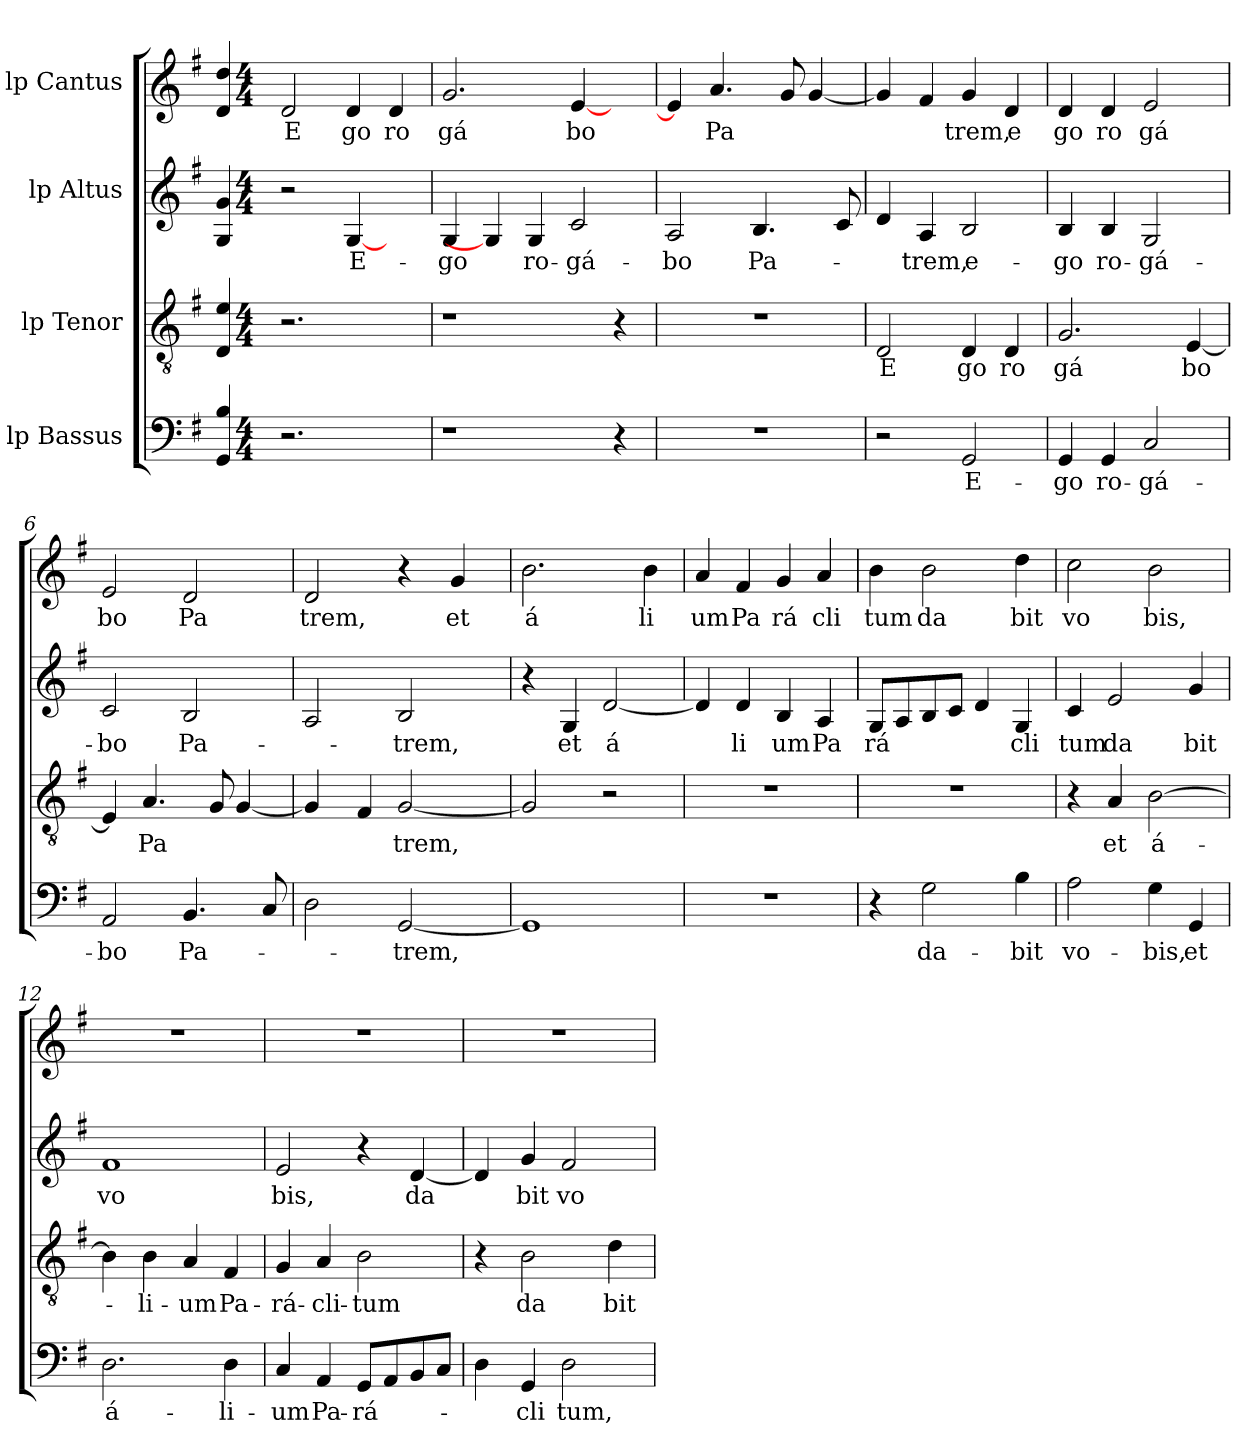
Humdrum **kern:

**kern	**text	**kern	**text	**kern	**text	**kern	**text
*part4	*part4	*part3	*part3	*part2	*part2	*part1	*part1
*staff4	*staff4	*staff3	*staff3	*staff2	*staff2	*staff1	*staff1
*I"lp Bassus	*	*I"lp Tenor	*	*I"lp Altus	*	*I"lp Cantus	*
!!LO:PB:g=z
*stria5	*	*stria5	*	*stria5	*	*stria5	*
*clefF4	*	*clefGv2	*	*clefG2	*	*clefG2	*
*k[f#]	*	*k[f#]	*	*k[f#]	*	*k[f#]	*
*G:	*	*G:	*	*G:	*	*G:	*
=1	=1	=1	=1	=1	=1	=1	=1
4B/ 4GG/	.	4e/ 4D/	.	4g/ 4G/	.	4dd/ 4d/	.
*M4/4	*	*M4/4	*	*M4/4	*	*M4/4	*
*met(c)	*	*met(c)	*	*met(c)	*	*met(c)	*
!	!	!	!	!	!	!	!LO:LY:b:cj
2.r	.	2.r	.	2r	.	2d/	E
!	!	!	!	!	!LO:LY:b:cj	!	!LO:LY:b:cj
.	.	.	.	[4G/	E-	4d/	go
!	!	!	!	!	!	!	!LO:LY:b:cj
4ryy	.	4ryy	.	4ryy	.	4d/	ro
=2	=2	=2	=2	=2	=2	=2	=2
!	!	!	!	!	!LO:LY:b:cj	!	!LO:LY:b:cj
1r	.	1r	.	4G/	-go	2.g/	gá
.	.	.	.	4G/]	.	.	.
!	!	!	!	!	!LO:LY:b:cj	!	!
.	.	.	.	4G/	ro-	.	.
!	!	!	!	!	!LO:LY:b:cj	!	!LO:LY:b:cj
.	.	.	.	2c/	-gá-	[<4e/	bo
4r	.	4r	.	.	.	4ryy	.
=3	=3	=3	=3	=3	=3	=3	=3
!	!	!	!	!	!LO:LY:b:cj	!	!
1r	.	1r	.	2A/	-bo	4e/]	.
!	!	!	!	!	!	!	!LO:LY:b:cj
.	.	.	.	.	.	4.a/	Pa
!	!	!	!	!	!LO:LY:b:cj	!	!
.	.	.	.	4.B/	Pa-	.	.
.	.	.	.	.	.	8g/	.
.	.	.	.	.	.	[<4g/	.
.	.	.	.	8c/	.	.	.
=4	=4	=4	=4	=4	=4	=4	=4
!	!	!	!LO:LY:b:cj	!	!	!	!
2r	.	2D/	E	4d/	.	4g/]	.
!	!	!	!	!	!LO:LY:b:cj	!	!
.	.	.	.	4A/	-trem,	4f#/	.
!	!LO:LY:b:cj	!	!LO:LY:b:cj	!	!LO:LY:b:cj	!	!LO:LY:b:cj
2GG/	E-	4D/	go	2B/	e-	4g/	trem,
!	!	!	!LO:LY:b:cj	!	!	!	!LO:LY:b:cj
.	.	4D/	ro	.	.	4d/	e
=5	=5	=5	=5	=5	=5	=5	=5
!	!LO:LY:b:cj	!	!LO:LY:b:cj	!	!LO:LY:b:cj	!	!LO:LY:b:cj
4GG/	-go	2.G/	gá	4B/	-go	4d/	go
!	!LO:LY:b:cj	!	!	!	!LO:LY:b:cj	!	!LO:LY:b:cj
4GG/	ro-	.	.	4B/	ro-	4d/	ro
!	!LO:LY:b:cj	!	!	!	!LO:LY:b:cj	!	!LO:LY:b:cj
2C/	-gá-	.	.	2G/	-gá-	2e/	gá
!	!	!	!LO:LY:b:cj	!	!	!	!
.	.	[<4E/	bo	.	.	.	.
=6	=6	=6	=6	=6	=6	=6	=6
!	!LO:LY:b:cj	!	!	!	!LO:LY:b:cj	!	!LO:LY:b:cj
2AA/	-bo	4E/]	.	2c/	-bo	2e/	bo
!	!	!	!LO:LY:b:cj	!	!	!	!
.	.	4.A/	Pa	.	.	.	.
!	!LO:LY:b:cj	!	!	!	!LO:LY:b:cj	!	!LO:LY:b:cj
4.BB/	Pa-	.	.	2B/	Pa-	2d/	Pa
.	.	8G/	.	.	.	.	.
.	.	[>4G/	.	.	.	.	.
8C/	.	.	.	.	.	.	.
!!LO:LB:g=z
=7	=7	=7	=7	=7	=7	=7	=7
!	!	!	!	!	!	!	!LO:LY:b:cj
*^	*	*^	*	*	*	*	*
2D\	16.ryy	.	4G/]	16.ryy	.	2A/	.	2d/	trem,
.	2ryy	.	.	2ryy	.	.	.	.	.
.	.	.	4F#/	.	.	.	.	.	.
!	!	!LO:LY:b:cj	!	!	!LO:LY:b:cj	!	!LO:LY:b:cj	!	!
[<2GG/	.	-trem,	[<2G/	.	trem,	2B/	-trem,	4r	.
.	4ryy	.	.	4ryy	.	.	.	.	.
!	!	!	!	!	!	!	!	!	!LO:LY:b:cj
.	.	.	.	.	.	.	.	4g/	et
.	8ryy	.	.	8ryy	.	.	.	.	.
.	32ryy	.	.	32ryy	.	.	.	.	.
=8	=8	=8	=8	=8	=8	=8	=8	=8	=8
!	!	!	!	!	!	!	!	!	!LO:LY:b:cj
*v	*v	*	*	*	*	*	*	*	*
*	*	*v	*v	*	*	*	*	*
1GG]	.	2G/]	.	4r	.	2.b\	á
!	!	!	!	!	!LO:LY:b:cj	!	!
.	.	.	.	4G/	et	.	.
!	!	!	!	!	!LO:LY:b:cj	!	!
.	.	2r	.	[<2d/	á	.	.
!	!	!	!	!	!	!	!LO:LY:b:cj
.	.	.	.	.	.	4b\	li
=9	=9	=9	=9	=9	=9	=9	=9
!	!	!	!	!	!	!	!LO:LY:b:cj
1r	.	1r	.	4d/]	.	4a/	um
!	!	!	!	!	!LO:LY:b:cj	!	!LO:LY:b:cj
.	.	.	.	4d/	li	4f#/	Pa
!	!	!	!	!	!LO:LY:b:cj	!	!LO:LY:b:cj
.	.	.	.	4B/	um	4g/	rá
!	!	!	!	!	!LO:LY:b:cj	!	!LO:LY:b:cj
.	.	.	.	4A/	Pa	4a/	cli
=10	=10	=10	=10	=10	=10	=10	=10
!	!	!	!	!	!LO:LY:b:cj	!	!LO:LY:b:cj
4r	.	1r	.	8G/L	rá	4b\	tum
.	.	.	.	8A/	.	.	.
!	!LO:LY:b:cj	!	!	!	!	!	!LO:LY:b:cj
2G\	da-	.	.	8B/	.	2b\	da
.	.	.	.	8c/J	.	.	.
.	.	.	.	4d/	.	.	.
!	!LO:LY:b:cj	!	!	!	!LO:LY:b:cj	!	!LO:LY:b:cj
4B\	-bit	.	.	4G/	cli	4dd\	bit
=11	=11	=11	=11	=11	=11	=11	=11
!	!LO:LY:b:cj	!	!	!	!LO:LY:b:cj	!	!LO:LY:b:cj
2A\	vo-	4r	.	4c/	tum	2cc\	vo
!	!	!	!LO:LY:b:cj	!	!LO:LY:b:cj	!	!
.	.	4A/	et	2e/	da	.	.
!	!LO:LY:b:cj	!	!LO:LY:b:cj	!	!	!	!LO:LY:b:cj
4G\	-bis,	[>2B\	á-	.	.	2b\	bis,
!	!LO:LY:b:cj	!	!	!	!LO:LY:b:cj	!	!
4GG/	et	.	.	4g/	bit	.	.
=12	=12	=12	=12	=12	=12	=12	=12
!	!LO:LY:b:cj	!	!	!	!LO:LY:b:cj	!	!
2.D\	á-	4B\]	.	1f#	vo	1r	.
!	!	!	!LO:LY:b:cj	!	!	!	!
.	.	4B\	-li-	.	.	.	.
!	!	!	!LO:LY:b:cj	!	!	!	!
.	.	4A/	-um	.	.	.	.
!	!LO:LY:b:cj	!	!LO:LY:b:cj	!	!	!	!
4D\	-li-	4F#/	Pa-	.	.	.	.
=13	=13	=13	=13	=13	=13	=13	=13
!	!LO:LY:b:cj	!	!LO:LY:b:cj	!	!LO:LY:b:cj	!	!
4C/	-um	4G/	-rá-	2e/	bis,	1r	.
!	!LO:LY:b:cj	!	!LO:LY:b:cj	!	!	!	!
4AA/	Pa-	4A/	-cli-	.	.	.	.
!	!LO:LY:b:cj	!	!LO:LY:b:cj	!	!	!	!
8GG/L	-rá-	2B\	-tum	4r	.	.	.
8AA/	.	.	.	.	.	.	.
!	!	!	!	!	!LO:LY:b:cj	!	!
8BB/	.	.	.	[>4d/	da	.	.
8C/J	.	.	.	.	.	.	.
!!LO:LB:g=z
=14	=14	=14	=14	=14	=14	=14	=14
*^	*	*^	*	*	*	*	*
4D\	64ryy	.	4r	64ryy	.	4d/]	.	1r	.
.	2ryy	.	.	2ryy	.	.	.	.	.
!	!	!LO:LY:b:cj	!	!	!LO:LY:b:cj	!	!LO:LY:b:cj	!	!
4GG/	.	-cli	2B\	.	da	4g/	bit	.	.
!	!	!LO:LY:b:cj	!	!	!	!	!LO:LY:b:cj	!	!
2D\	.	tum,	.	.	.	2f#/	vo	.	.
.	4ryy	.	.	4ryy	.	.	.	.	.
!	!	!	!	!	!LO:LY:b:cj	!	!	!	!
.	.	.	4d\	.	bit	.	.	.	.
.	8...ryy	.	.	8...ryy	.	.	.	.	.
*v	*v	*	*	*	*	*	*	*	*
*	*	*v	*v	*	*	*	*	*
=	=	=	=	=	=	=	=
*-	*-	*-	*-	*-	*-	*-	*-
